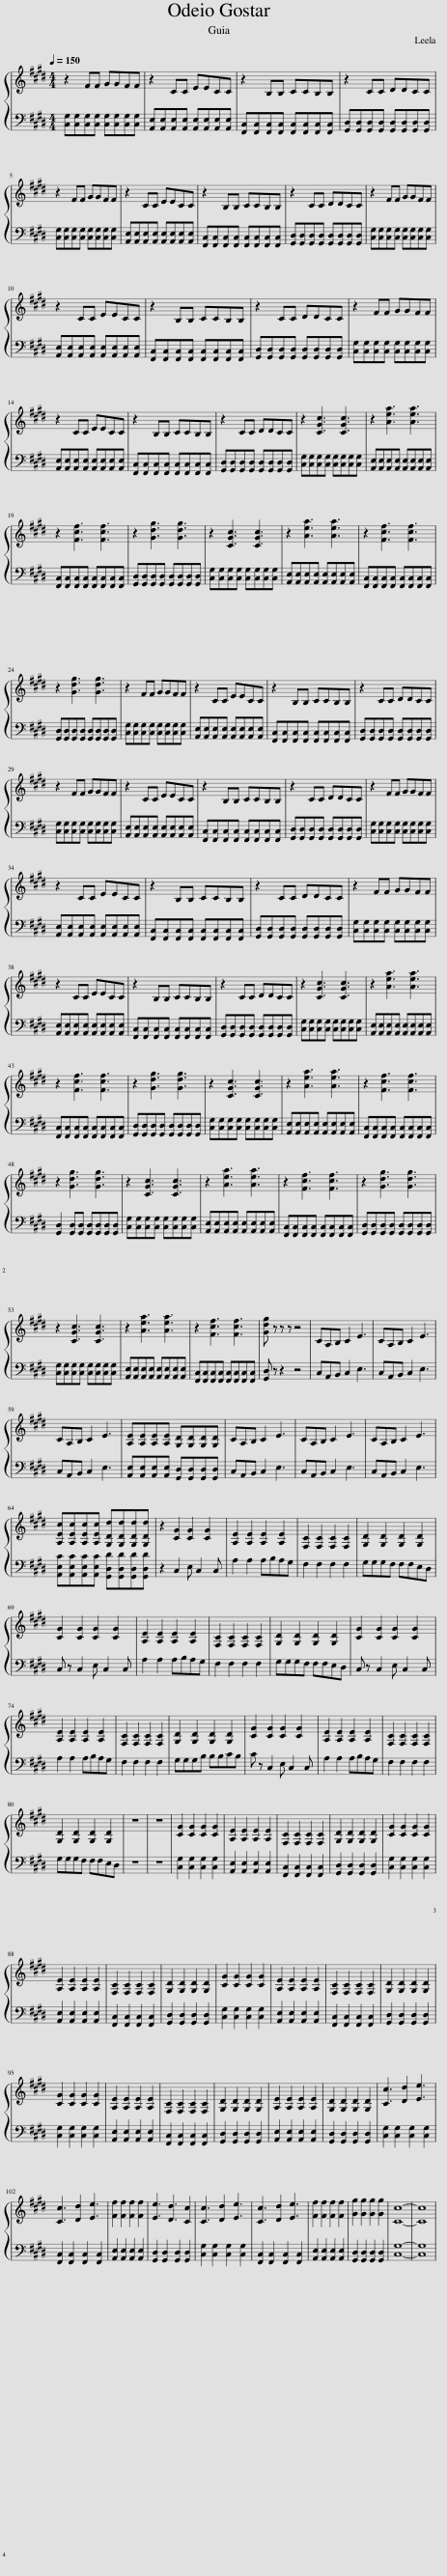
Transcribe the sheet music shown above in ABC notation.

X:1
%%score { 1 | 2 }
L:1/8
Q:1/4=150
M:4/4
I:linebreak $
K:E
V:1 treble
V:2 bass
V:1
 z2 FF GGFF | z2 CC EECC | z2 B,B, CCB,B, | z2 CC DDCC |$ z2 FF GGFF | %5
 z2 CC EECC | z2 B,B, CCB,B, | z2 CC DDCC | z2 FF GGFF |$ z2 CC EECC | %10
 z2 B,B, CCB,B, | z2 CC DDCC | z2 FF GGFF |$ z2 CC EECC | z2 B,B, CCB,B, | %15
 z2 CC DDCC | z2 [CGc]3 [CGc]3 | z2 [Aea]3 [Aea]3 |$ z2 [Fcf]3 [Fcf]3 | z2 [Gdg]3 [Gdg]3 | %20
 z2 [CGc]3 [CGc]3 | z2 [Aea]3 [Aea]3 | z2 [Fcf]3 [Fcf]3 |$ z2 [Gdg]3 [Gdg]3 | z2 FF GGFF | %25
 z2 CC EECC | z2 B,B, CCB,B, | z2 CC DDCC |$ z2 FF GGFF | z2 CC EECC | %30
 z2 B,B, CCB,B, | z2 CC DDCC | z2 FF GGFF |$ z2 CC EECC | z2 B,B, CCB,B, | %35
 z2 CC DDCC | z2 FF GGFF |$ z2 CC EECC | z2 B,B, CCB,B, | z2 CC DDCC | %40
 z2 [CGc]3 [CGc]3 | z2 [Aea]3 [Aea]3 |$ z2 [Fcf]3 [Fcf]3 | z2 [Gdg]3 [Gdg]3 | z2 [CGc]3 [CGc]3 | %45
 z2 [Aea]3 [Aea]3 | z2 [Fcf]3 [Fcf]3 |$ z2 [Gdg]3 [Gdg]3 | z2 [CGc]3 [CGc]3 | z2 [Aea]3 [Aea]3 | %50
 z2 [Fcf]3 [Fcf]3 | z2 [Gdg]3 [Gdg]3 |$ z2 [CGc]3 [CGc]3 | z2 [Aea]3 [Aea]3 | z2 [Fcf]3 [Fcf]3 | %55
 [Gdg] z z z z4 | CA,B, C2 E3 | CA,B, C2 E3 |$ CA,B, C2 E3 | [A,E][A,E][A,E][A,E] [G,D][G,D][G,D][G,D] | %60
 CA,B, C2 E3 | CA,B, C2 E3 | CA,B, C2 E3 |$ [A,Ec][A,Ec][A,Ec][A,Ec] [G,Dd][G,Dd][G,Dd][G,Dd] | z2 [CG]2 [CG]2 [CG]2 | %65
 [A,E]2 [A,E]2 [A,E]2 [A,E]2 | [F,C]2 [F,C]2 [F,C]2 [F,C]2 | [G,D]2 [G,D]2 [G,D]2 [G,D]2 |$ [CG]2 [CG]2 [CG]2 [CG]2 | [A,E]2 [A,E]2 [A,E]2 [A,E]2 | %70
 [F,C]2 [F,C]2 [F,C]2 [F,C]2 | [G,D]2 [G,D]2 [G,D]2 [G,D]2 | [CG]2 [CG]2 [CG]2 [CG]2 |$ [A,E]2 [A,E]2 [A,E]2 [A,E]2 | [F,C]2 [F,C]2 [F,C]2 [F,C]2 | %75
 [G,D]2 [G,D]2 [G,D]2 [G,D]2 | [CG]2 [CG]2 [CG]2 [CG]2 | [A,E]2 [A,E]2 [A,E]2 [A,E]2 | [F,C]2 [F,C]2 [F,C]2 [F,C]2 |$ [G,D]2 [G,D]2 [G,D]2 [G,D]2 | %80
 z8 | z8 | [CG]2 [CG]2 [CG]2 [CG]2 | [A,E]2 [A,E]2 [A,E]2 [A,E]2 | [F,C]2 [F,C]2 [F,C]2 [F,C]2 | %85
 [G,D]2 [G,D]2 [G,D]2 [G,D]2 | [CG]2 [CG]2 [CG]2 [CG]2 |$ [A,E]2 [A,E]2 [A,E]2 [A,E]2 | [F,C]2 [F,C]2 [F,C]2 [F,C]2 | [G,D]2 [G,D]2 [G,D]2 [G,D]2 | %90
 [CG]2 [CG]2 [CG]2 [CG]2 | [A,E]2 [A,E]2 [A,E]2 [A,E]2 | [F,C]2 [F,C]2 [F,C]2 [F,C]2 | [G,D]2 [G,D]2 [G,D]2 [G,D]2 |$ [CG]2 [CG]2 [CG]2 [CG]2 | %95
 [A,E]2 [A,E]2 [A,E]2 [A,E]2 | [F,C]2 [F,C]2 [F,C]2 [F,C]2 | [G,D]2 [G,D]2 [G,D]2 [G,D]2 | [A,E]2 [A,E]2 [A,E]2 [A,E]2 | [G,D]2 [G,D]2 [G,D]2 [G,D]2 | %100
 [Cc]3 [Dd]2 [Ee]3 |$ [Cc]3 [Dd]2 [Ee]3 | [Ff]2 [Ff]2 [Ff]2 [Ff]2 | [Ee]3 [Dd]3 [Cc]2 | [Cc]3 [Dd]2 [Ee]3 | %105
 [Cc]3 [Dd]2 [Ee]3 | [Ff]2 [Ff]2 [Ff]2 [Ff]2 | [Gg]2 [Gg]2 [Gg]2 [Gg]2 | [Cc]8- | [Cc]8 | %110
V:2
 [C,G,][C,G,][C,G,][C,G,] [C,G,][C,G,][C,G,][C,G,] | [A,,E,][A,,E,][A,,E,][A,,E,] [A,,E,][A,,E,][A,,E,][A,,E,] | [F,,C,][F,,C,][F,,C,][F,,C,] [F,,C,][F,,C,][F,,C,][F,,C,] | [G,,D,][G,,D,][G,,D,][G,,D,] [G,,D,][G,,D,][G,,D,][G,,D,] |$ [C,G,][C,G,][C,G,][C,G,] [C,G,][C,G,][C,G,][C,G,] | %5
 [A,,E,][A,,E,][A,,E,][A,,E,] [A,,E,][A,,E,][A,,E,][A,,E,] | [F,,C,][F,,C,][F,,C,][F,,C,] [F,,C,][F,,C,][F,,C,][F,,C,] | [G,,D,][G,,D,][G,,D,][G,,D,] [G,,D,][G,,D,][G,,D,][G,,D,] | [C,G,][C,G,][C,G,][C,G,] [C,G,][C,G,][C,G,][C,G,] |$ [A,,E,][A,,E,][A,,E,][A,,E,] [A,,E,][A,,E,][A,,E,][A,,E,] | %10
 [F,,C,][F,,C,][F,,C,][F,,C,] [F,,C,][F,,C,][F,,C,][F,,C,] | [G,,D,][G,,D,][G,,D,][G,,D,] [G,,D,][G,,D,][G,,D,][G,,D,] | [C,G,][C,G,][C,G,][C,G,] [C,G,][C,G,][C,G,][C,G,] |$ [A,,E,][A,,E,][A,,E,][A,,E,] [A,,E,][A,,E,][A,,E,][A,,E,] | [F,,C,][F,,C,][F,,C,][F,,C,] [F,,C,][F,,C,][F,,C,][F,,C,] | %15
 [G,,D,][G,,D,][G,,D,][G,,D,] [G,,D,][G,,D,][G,,D,][G,,D,] | [C,G,][C,G,][C,G,][C,G,] [C,G,][C,G,][C,G,][C,G,] | [A,,E,][A,,E,][A,,E,][A,,E,] [A,,E,][A,,E,][A,,E,][A,,E,] |$ [F,,C,][F,,C,][F,,C,][F,,C,] [F,,C,][F,,C,][F,,C,][F,,C,] | [G,,D,][G,,D,][G,,D,][G,,D,] [G,,D,][G,,D,][G,,D,][G,,D,] | %20
 [C,G,][C,G,][C,G,][C,G,] [C,G,][C,G,][C,G,][C,G,] | [A,,E,][A,,E,][A,,E,][A,,E,] [A,,E,][A,,E,][A,,E,][A,,E,] | [F,,C,][F,,C,][F,,C,][F,,C,] [F,,C,][F,,C,][F,,C,][F,,C,] |$ [G,,D,][G,,D,][G,,D,][G,,D,] [G,,D,][G,,D,][G,,D,][G,,D,] | [C,G,][C,G,][C,G,][C,G,] [C,G,][C,G,][C,G,][C,G,] | %25
 [A,,E,][A,,E,][A,,E,][A,,E,] [A,,E,][A,,E,][A,,E,][A,,E,] | [F,,C,][F,,C,][F,,C,][F,,C,] [F,,C,][F,,C,][F,,C,][F,,C,] | [G,,D,][G,,D,][G,,D,][G,,D,] [G,,D,][G,,D,][G,,D,][G,,D,] |$ [C,G,][C,G,][C,G,][C,G,] [C,G,][C,G,][C,G,][C,G,] | [A,,E,][A,,E,][A,,E,][A,,E,] [A,,E,][A,,E,][A,,E,][A,,E,] | %30
 [F,,C,][F,,C,][F,,C,][F,,C,] [F,,C,][F,,C,][F,,C,][F,,C,] | [G,,D,][G,,D,][G,,D,][G,,D,] [G,,D,][G,,D,][G,,D,][G,,D,] | [C,G,][C,G,][C,G,][C,G,] [C,G,][C,G,][C,G,][C,G,] |$ [A,,E,][A,,E,][A,,E,][A,,E,] [A,,E,][A,,E,][A,,E,][A,,E,] | [F,,C,][F,,C,][F,,C,][F,,C,] [F,,C,][F,,C,][F,,C,][F,,C,] | %35
 [G,,D,][G,,D,][G,,D,][G,,D,] [G,,D,][G,,D,][G,,D,][G,,D,] | [C,G,][C,G,][C,G,][C,G,] [C,G,][C,G,][C,G,][C,G,] |$ [A,,E,][A,,E,][A,,E,][A,,E,] [A,,E,][A,,E,][A,,E,][A,,E,] | [F,,C,][F,,C,][F,,C,][F,,C,] [F,,C,][F,,C,][F,,C,][F,,C,] | [G,,D,][G,,D,][G,,D,][G,,D,] [G,,D,][G,,D,][G,,D,][G,,D,] | %40
 [C,G,][C,G,][C,G,][C,G,] [C,G,][C,G,][C,G,][C,G,] | [A,,E,][A,,E,][A,,E,][A,,E,] [A,,E,][A,,E,][A,,E,][A,,E,] |$ [F,,C,][F,,C,][F,,C,][F,,C,] [F,,C,][F,,C,][F,,C,][F,,C,] | [G,,D,][G,,D,][G,,D,][G,,D,] [G,,D,][G,,D,][G,,D,][G,,D,] | [C,G,][C,G,][C,G,][C,G,] [C,G,][C,G,][C,G,][C,G,] | %45
 [A,,E,][A,,E,][A,,E,][A,,E,] [A,,E,][A,,E,][A,,E,][A,,E,] | [F,,C,][F,,C,][F,,C,][F,,C,] [F,,C,][F,,C,][F,,C,][F,,C,] |$ [G,,D,]2 [G,,D,][G,,D,] [G,,D,][G,,D,][G,,D,][G,,D,] | [C,G,][C,G,][C,G,][C,G,] [C,G,][C,G,][C,G,][C,G,] | [A,,E,][A,,E,][A,,E,][A,,E,] [A,,E,][A,,E,][A,,E,][A,,E,] | %50
 [F,,C,][F,,C,][F,,C,][F,,C,] [F,,C,][F,,C,][F,,C,][F,,C,] | [G,,D,][G,,D,][G,,D,][G,,D,] [G,,D,][G,,D,][G,,D,][G,,D,] |$ [C,G,][C,G,][C,G,][C,G,] [C,G,][C,G,][C,G,][C,G,] | [A,,E,][A,,E,][A,,E,][A,,E,] [A,,E,][A,,E,][A,,E,][A,,E,] | [F,,C,][F,,C,][F,,C,][F,,C,] [F,,C,][F,,C,][F,,C,][F,,C,] | %55
 [G,,D,] z z2 z4 | C,A,,B,, C,2 E,3 | C,A,,B,, C,2 E,3 |$ C,A,,B,, C,2 E,3 | [A,,E,][A,,E,][A,,E,][A,,E,] [G,,D,][G,,D,][G,,D,][G,,D,] | %60
 C,A,,B,, C,2 E,3 | C,A,,B,, C,2 E,3 | C,A,,B,, C,2 E,3 |$ [A,,E,C][A,,E,C][A,,E,C][A,,E,C] [G,,D,D][G,,D,D][G,,D,D][G,,D,D] | z2 C,2 E, C,2 C, | %65
 A,2 A,2 A,B,A,G, | F,2 F,2 F,2 F,2 | G,G,G,F, F,F,E,D, |$ C, z C,2 E, C,2 C, | A,2 A,2 A,B,A,G, | %70
 F,2 F,2 F,2 F,2 | G,G,G,F, F,F,E,D, | C, z C,2 E, C,2 C, |$ A,2 A,2 A,B,A,G, | F,2 F,2 F,2 F,2 | %75
 G,G,G,B, B,B,CB, | C z C,2 E, C,2 C, | A,2 A,2 A,B,A,G, | F,2 F,2 F,2 F,2 |$ G,G,G,F, F,F,E,D, | %80
 z8 | z8 | [C,G,]2 [C,G,]2 [C,G,]2 [C,G,]2 | [A,,E,]2 [A,,E,]2 [A,,E,]2 [A,,E,]2 | [F,,C,]2 [F,,C,]2 [F,,C,]2 [F,,C,]2 | %85
 [G,,D,]2 [G,,D,]2 [G,,D,]2 [G,,D,]2 | [C,G,]2 [C,G,]2 [C,G,]2 [C,G,]2 |$ [A,,E,]2 [A,,E,]2 [A,,E,]2 [A,,E,]2 | [F,,C,]2 [F,,C,]2 [F,,C,]2 [F,,C,]2 | [G,,D,]2 [G,,D,]2 [G,,D,]2 [G,,D,]2 | %90
 [C,G,]2 [C,G,]2 [C,G,]2 [C,G,]2 | [A,,E,]2 [A,,E,]2 [A,,E,]2 [A,,E,]2 | [F,,C,]2 [F,,C,]2 [F,,C,]2 [F,,C,]2 | [G,,D,]2 [G,,D,]2 [G,,D,]2 [G,,D,]2 |$ [C,G,]2 [C,G,]2 [C,G,]2 [C,G,]2 | %95
 [A,,E,]2 [A,,E,]2 [A,,E,]2 [A,,E,]2 | [F,,C,]2 [F,,C,]2 [F,,C,]2 [F,,C,]2 | [G,,D,]2 [G,,D,]2 [G,,D,]2 [G,,D,]2 | [A,,E,]2 [A,,E,]2 [A,,E,]2 [A,,E,]2 | [G,,D,]2 [G,,D,]2 [G,,D,]2 [G,,D,]2 | %100
 [C,G,]2 [C,G,]2 [C,G,]2 [C,G,]2 |$ [F,,C,]2 [F,,C,]2 [F,,C,]2 [F,,C,]2 | [A,,E,]2 [A,,E,]2 [A,,E,]2 [A,,E,]2 | [G,,D,]2 [G,,D,]2 [G,,D,]2 [G,,D,]2 | [C,G,]2 [C,G,]2 [C,G,]2 [C,G,]2 | %105
 [F,,C,]2 [F,,C,]2 [F,,C,]2 [F,,C,]2 | [A,,E,]2 [A,,E,]2 [A,,E,]2 [A,,E,]2 | [G,,D,]2 [G,,D,]2 [G,,D,]2 [G,,D,]2 | [C,G,]8- | [C,G,]8 | %110
